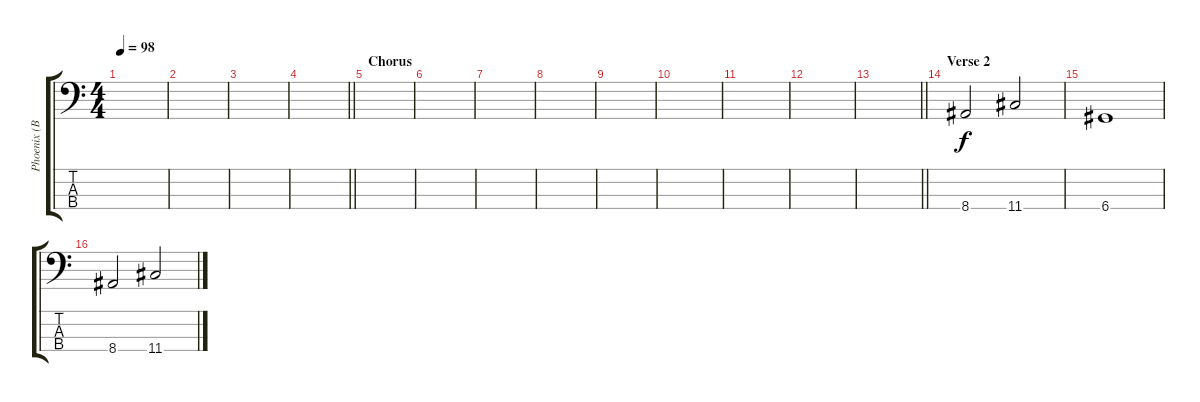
\track ("Phoenix (Bass)" "Phoenix (B") {instrument electricbassfinger}
\staff {score tabs}
\tuning (G2 D2 A1 D1) {hide}
\ts (4 4)
\tempo 98
\clef f4
\ks c
|
|
|
\barLineRight lightlight
|
\section ("" "Chorus")
|
|
|
|
|
|
|
|
\barLineRight lightlight
|
\section ("" "Verse 2")
8.4.2 11.4.2 |
6.4.1 |
8.4.2 11.4.2
